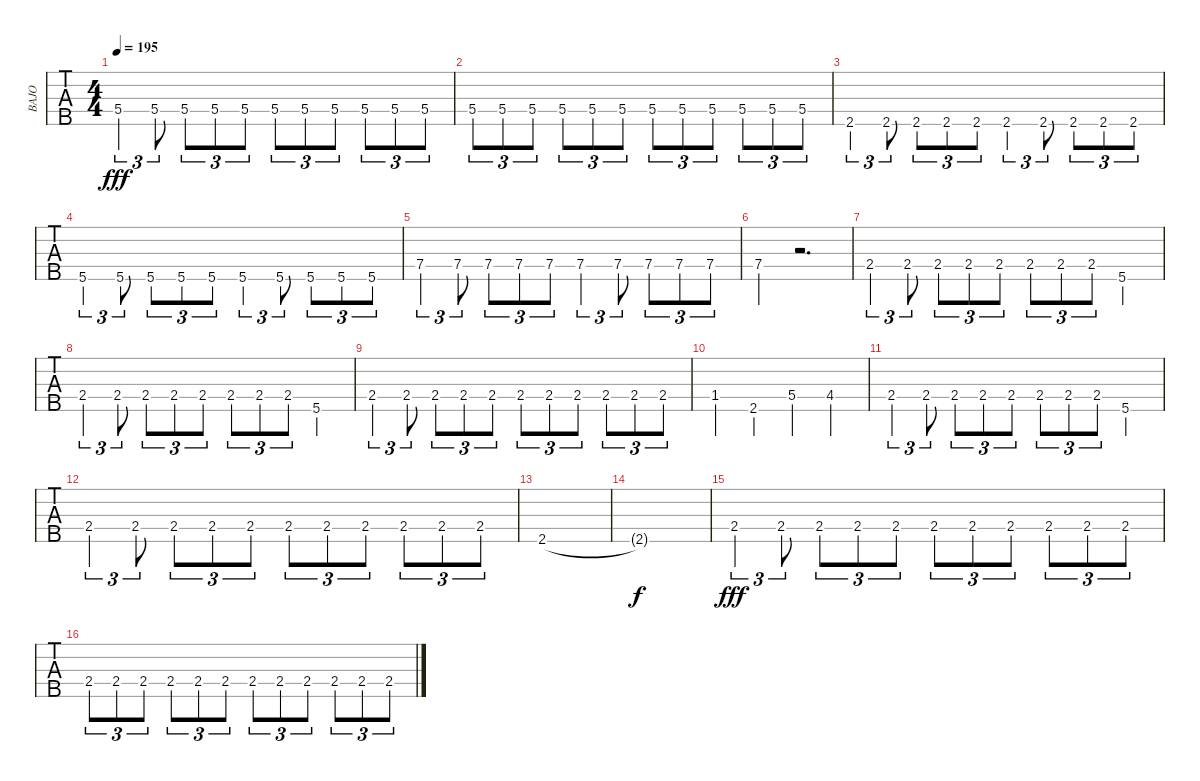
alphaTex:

\track ("BAJO" "BAJO") {instrument electricbassfinger}
\staff {tabs}
\tuning (G2 D2 A1 E1 B0) {hide}
\ts (4 4)
\tempo 195
\clef f4
\ks c
5.4.4{tu (3 2) dy fff} 5.4.8{tu (3 2)} 5.4.8{tu (3 2)} 5.4.8{tu (3 2)} 5.4.8{tu (3 2)} 5.4.8{tu (3 2)} 5.4.8{tu (3 2)} 5.4.8{tu (3 2)} 5.4.8{tu (3 2)} 5.4.8{tu (3 2)} 5.4.8{tu (3 2)} |
5.4.8{tu (3 2)} 5.4.8{tu (3 2)} 5.4.8{tu (3 2)} 5.4.8{tu (3 2)} 5.4.8{tu (3 2)} 5.4.8{tu (3 2)} 5.4.8{tu (3 2)} 5.4.8{tu (3 2)} 5.4.8{tu (3 2)} 5.4.8{tu (3 2)} 5.4.8{tu (3 2)} 5.4.8{tu (3 2)} |
2.5.4{tu (3 2)} 2.5.8{tu (3 2)} 2.5.8{tu (3 2)} 2.5.8{tu (3 2)} 2.5.8{tu (3 2)} 2.5.4{tu (3 2)} 2.5.8{tu (3 2)} 2.5.8{tu (3 2)} 2.5.8{tu (3 2)} 2.5.8{tu (3 2)} |
5.5.4{tu (3 2)} 5.5.8{tu (3 2)} 5.5.8{tu (3 2)} 5.5.8{tu (3 2)} 5.5.8{tu (3 2)} 5.5.4{tu (3 2)} 5.5.8{tu (3 2)} 5.5.8{tu (3 2)} 5.5.8{tu (3 2)} 5.5.8{tu (3 2)} |
7.4.4{tu (3 2)} 7.4.8{tu (3 2)} 7.4.8{tu (3 2)} 7.4.8{tu (3 2)} 7.4.8{tu (3 2)} 7.4.4{tu (3 2)} 7.4.8{tu (3 2)} 7.4.8{tu (3 2)} 7.4.8{tu (3 2)} 7.4.8{tu (3 2)} |
7.4.4 r.2{d} |
2.4.4{tu (3 2)} 2.4.8{tu (3 2)} 2.4.8{tu (3 2)} 2.4.8{tu (3 2)} 2.4.8{tu (3 2)} 2.4.8{tu (3 2)} 2.4.8{tu (3 2)} 2.4.8{tu (3 2)} 5.5.4 |
2.4.4{tu (3 2)} 2.4.8{tu (3 2)} 2.4.8{tu (3 2)} 2.4.8{tu (3 2)} 2.4.8{tu (3 2)} 2.4.8{tu (3 2)} 2.4.8{tu (3 2)} 2.4.8{tu (3 2)} 5.5.4 |
2.4.4{tu (3 2)} 2.4.8{tu (3 2)} 2.4.8{tu (3 2)} 2.4.8{tu (3 2)} 2.4.8{tu (3 2)} 2.4.8{tu (3 2)} 2.4.8{tu (3 2)} 2.4.8{tu (3 2)} 2.4.8{tu (3 2)} 2.4.8{tu (3 2)} 2.4.8{tu (3 2)} |
1.4.4 2.5.4 5.4.4 4.4.4 |
2.4.4{tu (3 2)} 2.4.8{tu (3 2)} 2.4.8{tu (3 2)} 2.4.8{tu (3 2)} 2.4.8{tu (3 2)} 2.4.8{tu (3 2)} 2.4.8{tu (3 2)} 2.4.8{tu (3 2)} 5.5.4 |
2.4.4{tu (3 2)} 2.4.8{tu (3 2)} 2.4.8{tu (3 2)} 2.4.8{tu (3 2)} 2.4.8{tu (3 2)} 2.4.8{tu (3 2)} 2.4.8{tu (3 2)} 2.4.8{tu (3 2)} 2.4.8{tu (3 2)} 2.4.8{tu (3 2)} 2.4.8{tu (3 2)} |
2.5.1 |
2.5{t}.1{dy f} |
2.4.4{tu (3 2) dy fff} 2.4.8{tu (3 2)} 2.4.8{tu (3 2)} 2.4.8{tu (3 2)} 2.4.8{tu (3 2)} 2.4.8{tu (3 2)} 2.4.8{tu (3 2)} 2.4.8{tu (3 2)} 2.4.8{tu (3 2)} 2.4.8{tu (3 2)} 2.4.8{tu (3 2)} |
2.4.8{tu (3 2)} 2.4.8{tu (3 2)} 2.4.8{tu (3 2)} 2.4.8{tu (3 2)} 2.4.8{tu (3 2)} 2.4.8{tu (3 2)} 2.4.8{tu (3 2)} 2.4.8{tu (3 2)} 2.4.8{tu (3 2)} 2.4.8{tu (3 2)} 2.4.8{tu (3 2)} 2.4.8{tu (3 2)}
